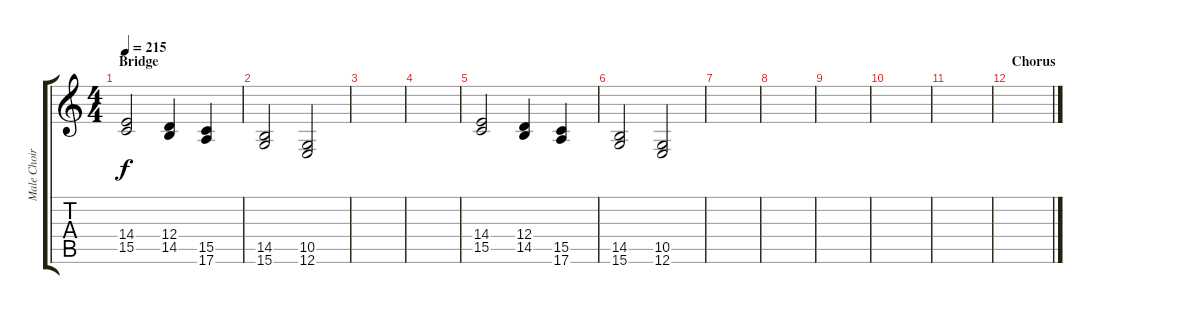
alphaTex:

\track ("Male Choir" "Male Choir") {instrument choiraahs}
\staff {score tabs}
\tuning (E4 B3 G3 D3 A2 E2) {hide}
\ts (4 4)
\section ("" "Bridge")
\tempo 215
\clef g2
\ks c
(14.4 15.5).2{dy f} (12.4 14.5).4 (15.5 17.6).4 |
(14.5 15.6).2 (10.5 12.6).2 |
|
|
(14.4 15.5).2 (12.4 14.5).4 (15.5 17.6).4 |
(14.5 15.6).2 (10.5 12.6).2 |
|
|
|
|
|
\section ("" "Chorus")
